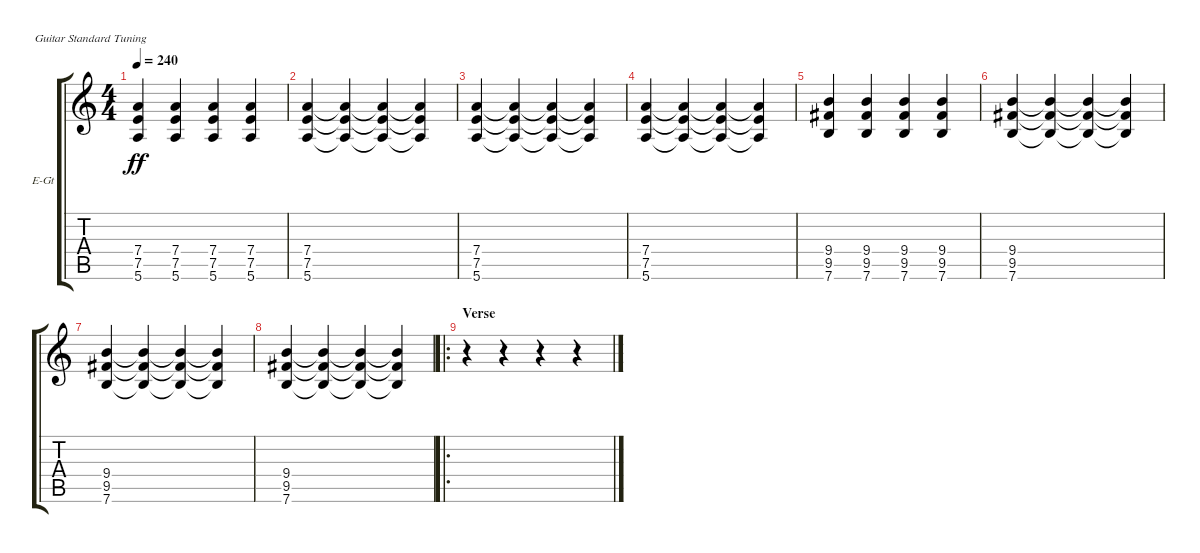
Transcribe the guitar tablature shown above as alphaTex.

\defaultSystemsLayout 4
\bracketExtendMode groupsimilarinstruments
\firstSystemTrackNameOrientation horizontal
\otherSystemsTrackNameOrientation horizontal
\track ("Rythm Guitar" "E-Gt") {instrument distortionguitar}
\staff {score tabs}
\tuning (E4 B3 G3 D3 A2 E2)
\ts (4 4)
\tempo 240
\clef g2
\ks c
(5.6 7.5 7.4).4{lyrics (0 "") lyrics (1 "") lyrics (2 "") lyrics (3 "") lyrics (4 "") dy ff} (5.6 7.5 7.4).4 (5.6 7.5 7.4).4 (5.6 7.5 7.4).4 |
(5.6 7.5 7.4).4{lyrics (0 "") lyrics (1 "") lyrics (2 "") lyrics (3 "") lyrics (4 "")} (5.6{t} 7.5{t} 7.4{t}).4 (5.6{t} 7.5{t} 7.4{t}).4 (5.6{t} 7.5{t} 7.4{t}).4 |
(5.6 7.5 7.4).4{lyrics (0 "") lyrics (1 "") lyrics (2 "") lyrics (3 "") lyrics (4 "")} (5.6{t} 7.5{t} 7.4{t}).4 (5.6{t} 7.5{t} 7.4{t}).4 (5.6{t} 7.5{t} 7.4{t}).4 |
(5.6 7.5 7.4).4{lyrics (0 "") lyrics (1 "") lyrics (2 "") lyrics (3 "") lyrics (4 "")} (5.6{t} 7.5{t} 7.4{t}).4 (5.6{t} 7.5{t} 7.4{t}).4 (5.6{t} 7.5{t} 7.4{t}).4 |
(7.6 9.5 9.4).4{lyrics (0 "") lyrics (1 "") lyrics (2 "") lyrics (3 "") lyrics (4 "")} (7.6 9.5 9.4).4 (7.6 9.5 9.4).4 (7.6 9.5 9.4).4 |
(7.6 9.5 9.4).4{lyrics (0 "") lyrics (1 "") lyrics (2 "") lyrics (3 "") lyrics (4 "")} (7.6{t} 9.5{t} 9.4{t}).4 (7.6{t} 9.5{t} 9.4{t}).4 (7.6{t} 9.5{t} 9.4{t}).4 |
(7.6 9.5 9.4).4{lyrics (0 "") lyrics (1 "") lyrics (2 "") lyrics (3 "") lyrics (4 "")} (7.6{t} 9.5{t} 9.4{t}).4 (7.6{t} 9.5{t} 9.4{t}).4 (7.6{t} 9.5{t} 9.4{t}).4 |
(7.6 9.5 9.4).4{lyrics (0 "") lyrics (1 "") lyrics (2 "") lyrics (3 "") lyrics (4 "")} (7.6{t} 9.5{t} 9.4{t}).4 (7.6{t} 9.5{t} 9.4{t}).4 (7.6{t} 9.5{t} 9.4{t}).4 |
\ro
\section ("" "Verse")
r.4 r.4 r.4 r.4
